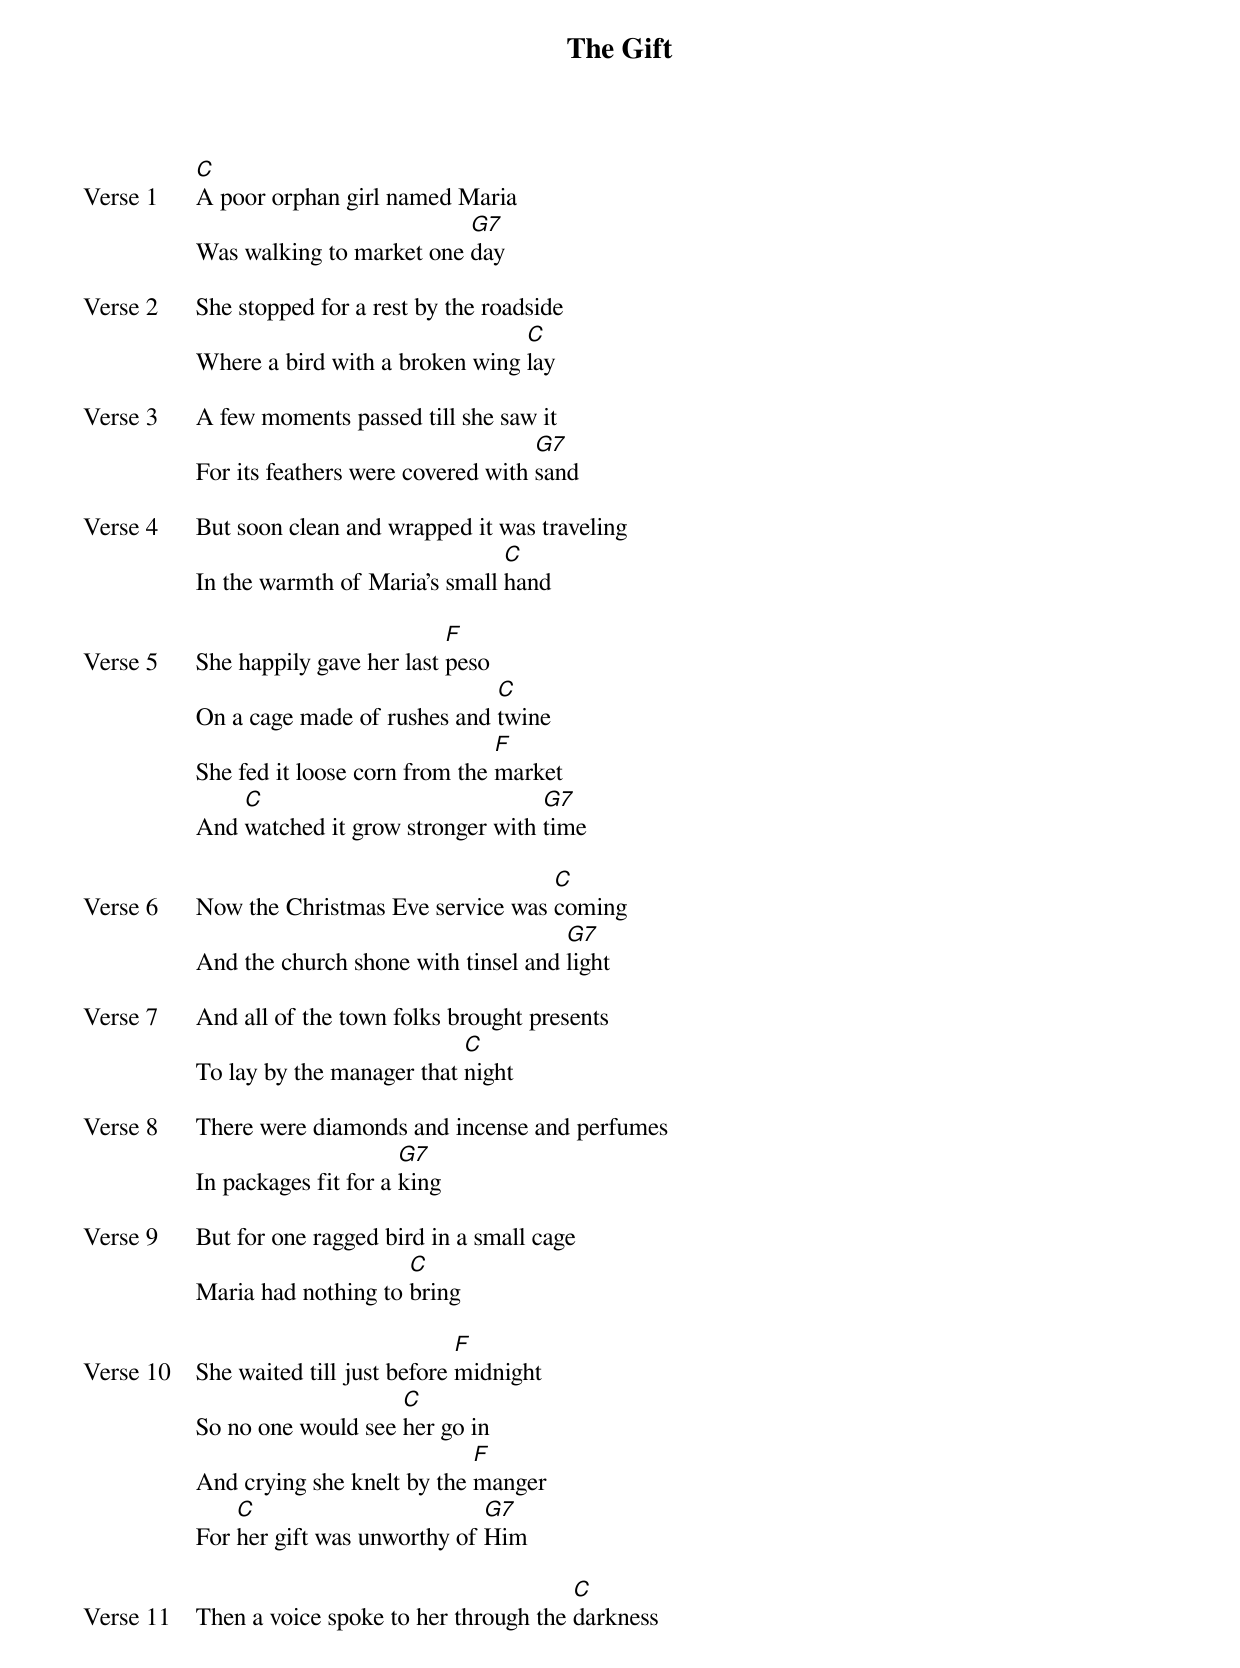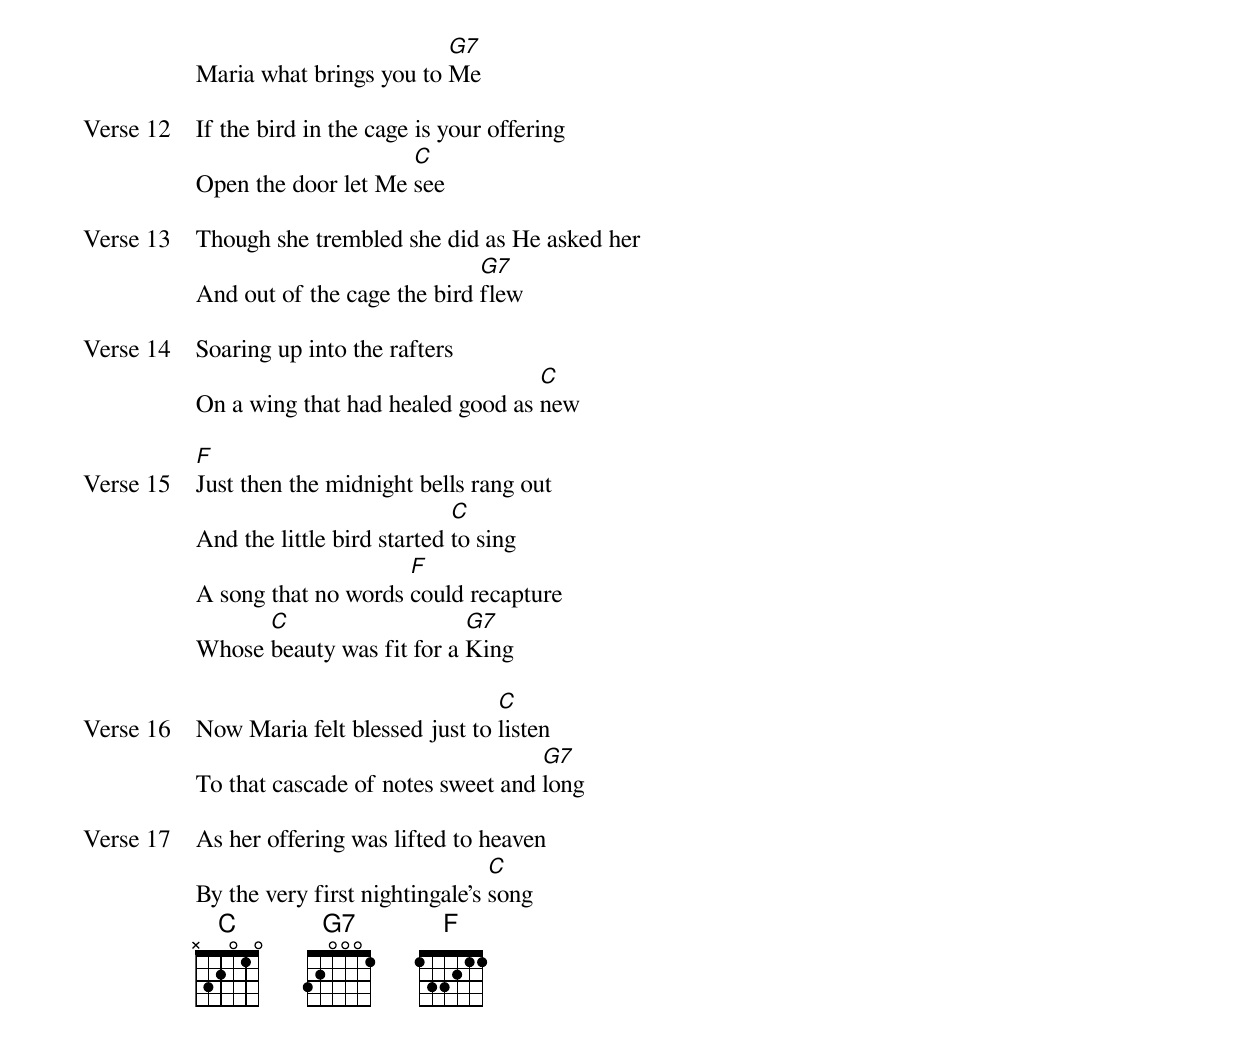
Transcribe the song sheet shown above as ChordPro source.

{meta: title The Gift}
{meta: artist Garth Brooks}
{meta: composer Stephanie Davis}

{start_of_verse: Verse 1}
[C]A poor orphan girl named Maria
Was walking to market one [G7]day
{end_of_verse}

{start_of_verse: Verse 2}
She stopped for a rest by the roadside
Where a bird with a broken wing [C]lay
{end_of_verse}

{start_of_verse: Verse 3}
A few moments passed till she saw it
For its feathers were covered with [G7]sand
{end_of_verse}

{start_of_verse: Verse 4}
But soon clean and wrapped it was traveling
In the warmth of Maria's small [C]hand
{end_of_verse}

{start_of_verse: Verse 5}
She happily gave her last [F]peso
On a cage made of rushes and [C]twine
She fed it loose corn from the [F]market
And [C]watched it grow stronger with [G7]time
{end_of_verse}

{start_of_verse: Verse 6}
Now the Christmas Eve service was [C]coming
And the church shone with tinsel and [G7]light
{end_of_verse}

{start_of_verse: Verse 7}
And all of the town folks brought presents
To lay by the manager that [C]night
{end_of_verse}

{start_of_verse: Verse 8}
There were diamonds and incense and perfumes
In packages fit for a [G7]king
{end_of_verse}

{start_of_verse: Verse 9}
But for one ragged bird in a small cage
Maria had nothing to [C]bring
{end_of_verse}

{start_of_verse: Verse 10}
She waited till just before [F]midnight
So no one would see [C]her go in
And crying she knelt by the [F]manger
For [C]her gift was unworthy of [G7]Him
{end_of_verse}

{start_of_verse: Verse 11}
Then a voice spoke to her through the [C]darkness
Maria what brings you to [G7]Me
{end_of_verse}

{start_of_verse: Verse 12}
If the bird in the cage is your offering
Open the door let Me [C]see
{end_of_verse}

{start_of_verse: Verse 13}
Though she trembled she did as He asked her
And out of the cage the bird [G7]flew
{end_of_verse}

{start_of_verse: Verse 14}
Soaring up into the rafters
On a wing that had healed good as [C]new
{end_of_verse}

{start_of_verse: Verse 15}
[F]Just then the midnight bells rang out
And the little bird started [C]to sing
A song that no words [F]could recapture
Whose [C]beauty was fit for a [G7]King
{end_of_verse}

{start_of_verse: Verse 16}
Now Maria felt blessed just to [C]listen
To that cascade of notes sweet and [G7]long
{end_of_verse}

{start_of_verse: Verse 17}
As her offering was lifted to heaven
By the very first nightingale's [C]song
{end_of_verse}
